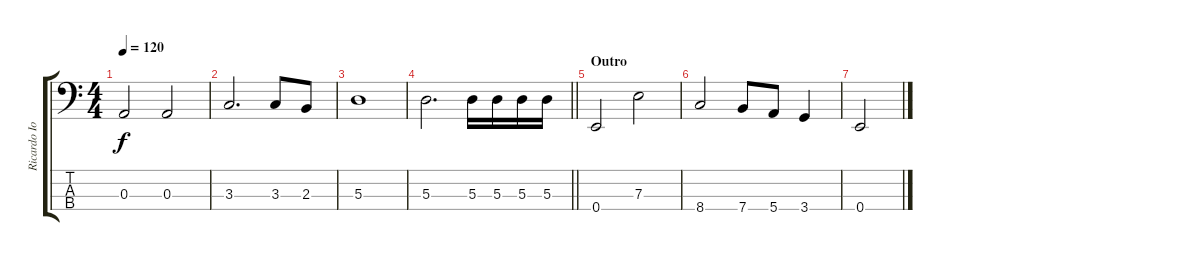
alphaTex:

\track ("Ricardo Iorio" "Ricardo Io") {instrument electricbasspick}
\staff {score tabs}
\tuning (G2 D2 A1 E1) {hide}
\ts (4 4)
\tempo 120
\clef f4
\ks c
0.3.2{dy f} 0.3.2 |
3.3.2{d} 3.3.8 2.3.8 |
5.3.1 |
\barLineRight lightlight
5.3.2{d} 5.3.16 5.3.16 5.3.16 5.3.16 |
\section ("" "Outro")
0.4.2{volume 16} 7.3.2 |
8.4.2 7.4.8 5.4.8 3.4.4 |
0.4.2
